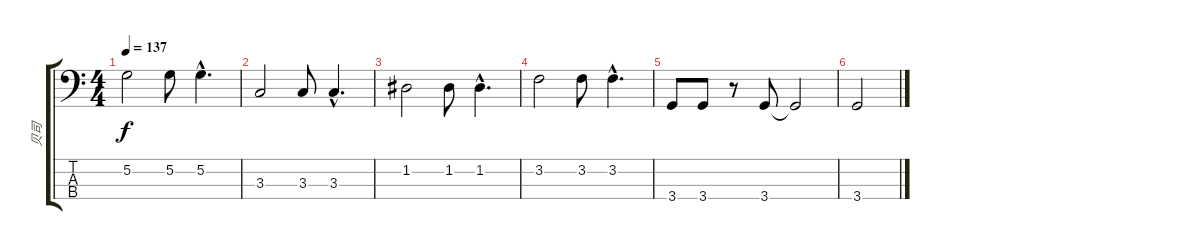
\track ("贝司" "贝司") {instrument electricbassfinger}
\staff {score tabs}
\tuning (G2 D2 A1 E1) {hide}
\ts (4 4)
\tempo 137
\clef f4
\ks c
5.2.2{dy f} 5.2.8 5.2{hac}.4{d} |
3.3.2 3.3.8 3.3{hac}.4{d} |
1.2.2 1.2.8 1.2{hac}.4{d} |
3.2.2 3.2.8 3.2{hac}.4{d} |
3.4.8 3.4.8 r.8 3.4.8 3.4{t}.2 |
3.4.2
